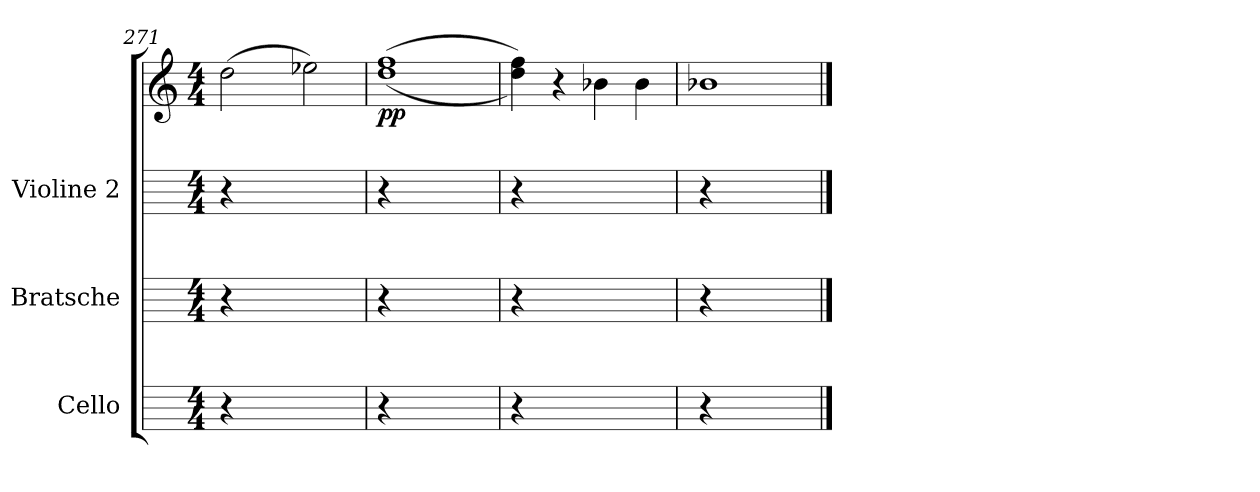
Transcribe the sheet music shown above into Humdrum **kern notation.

**kern	**kern	**kern	**kern	**dynam
*part4	*part3	*part2	*part1	*part1
*staff4	*staff3	*staff2	*staff1	*staff1
*I"Cello	*I"Bratsche	*I"Violine 2	*	*
*	*I'Br.	*I'Vl.2	*	*
*	*	*	*clefG2	*
*M4/4	*M4/4	*M4/4	*M4/4	*
=271	=271	=271	=271	=271
4r	4r	4r	(>2dd	.
2.ryy	2.ryy	2.ryy	.	.
.	.	.	2ee-)	.
=272	=272	=272	=272	=272
!	!	!	!	!LO:DY:b
4r	4r	4r	(>(<1dd 1ff	pp
2.ryy	2.ryy	2.ryy	.	.
=273	=273	=273	=273	=273
4r	4r	4r	4dd 4ff))	.
2.ryy	2.ryy	2.ryy	4r	.
.	.	.	4b-	.
.	.	.	4b-	.
=274	=274	=274	=274	=274
4r	4r	4r	1b-	.
2.ryy	2.ryy	2.ryy	.	.
==	==	==	==	==
*-	*-	*-	*-	*-
